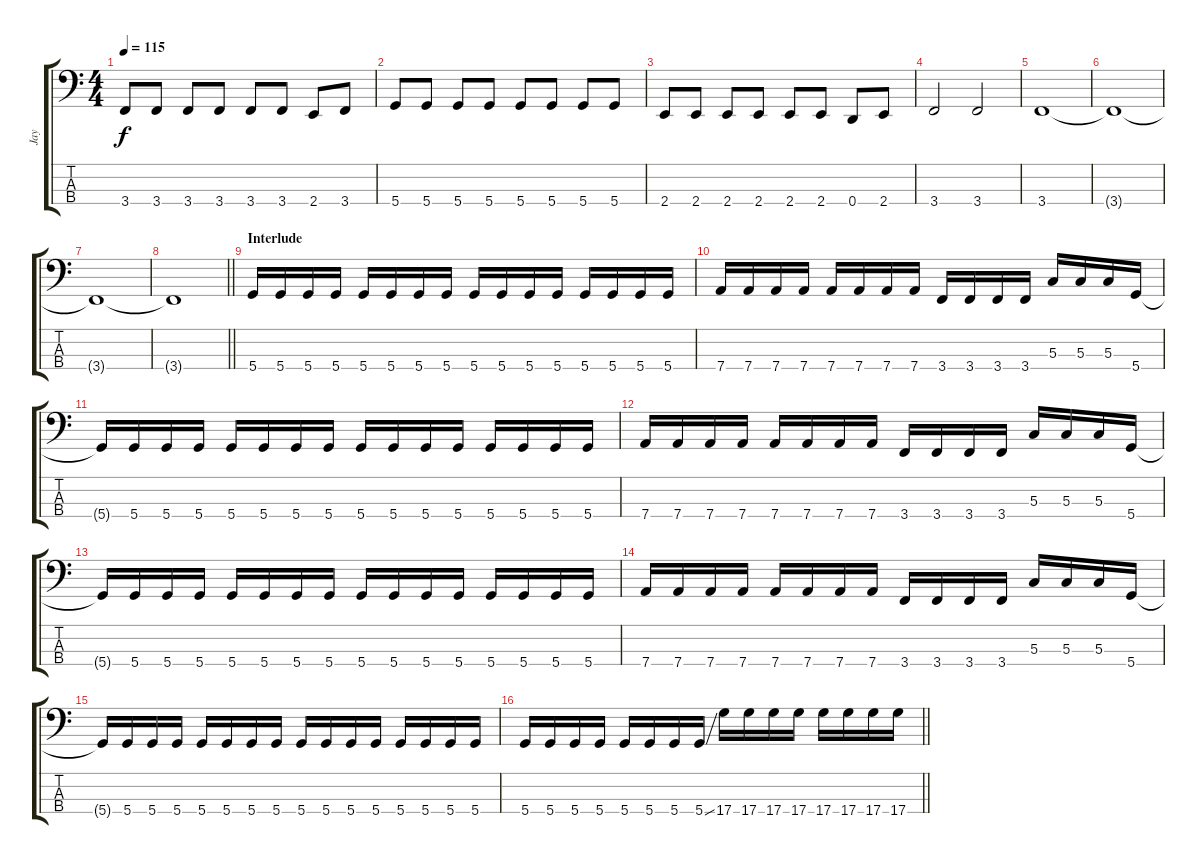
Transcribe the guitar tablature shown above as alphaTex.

\track ("Jay" "Jay") {instrument electricbasspick}
\staff {score tabs}
\tuning (F2 C2 G1 D1) {hide}
\ts (4 4)
\tempo 115
\clef f4
\ks c
3.4.8{dy f} 3.4.8 3.4.8 3.4.8 3.4.8 3.4.8 2.4.8 3.4.8 |
5.4.8 5.4.8 5.4.8 5.4.8 5.4.8 5.4.8 5.4.8 5.4.8 |
2.4.8 2.4.8 2.4.8 2.4.8 2.4.8 2.4.8 0.4.8 2.4.8 |
3.4.2 3.4.2 |
3.4.1 |
3.4{t}.1 |
3.4{t}.1 |
\barLineRight lightlight
3.4{t}.1 |
\section ("" "Interlude")
5.4.16 5.4.16 5.4.16 5.4.16 5.4.16 5.4.16 5.4.16 5.4.16 5.4.16 5.4.16 5.4.16 5.4.16 5.4.16 5.4.16 5.4.16 5.4.16 |
7.4.16 7.4.16 7.4.16 7.4.16 7.4.16 7.4.16 7.4.16 7.4.16 3.4.16 3.4.16 3.4.16 3.4.16 5.3.16 5.3.16 5.3.16 5.4.16 |
5.4{t}.16 5.4.16 5.4.16 5.4.16 5.4.16 5.4.16 5.4.16 5.4.16 5.4.16 5.4.16 5.4.16 5.4.16 5.4.16 5.4.16 5.4.16 5.4.16 |
7.4.16 7.4.16 7.4.16 7.4.16 7.4.16 7.4.16 7.4.16 7.4.16 3.4.16 3.4.16 3.4.16 3.4.16 5.3.16 5.3.16 5.3.16 5.4.16 |
5.4{t}.16 5.4.16 5.4.16 5.4.16 5.4.16 5.4.16 5.4.16 5.4.16 5.4.16 5.4.16 5.4.16 5.4.16 5.4.16 5.4.16 5.4.16 5.4.16 |
7.4.16 7.4.16 7.4.16 7.4.16 7.4.16 7.4.16 7.4.16 7.4.16 3.4.16 3.4.16 3.4.16 3.4.16 5.3.16 5.3.16 5.3.16 5.4.16 |
5.4{t}.16 5.4.16 5.4.16 5.4.16 5.4.16 5.4.16 5.4.16 5.4.16 5.4.16 5.4.16 5.4.16 5.4.16 5.4.16 5.4.16 5.4.16 5.4.16 |
\barLineRight lightlight
5.4.16 5.4.16 5.4.16 5.4.16 5.4.16 5.4.16 5.4.16 5.4{ss}.16 17.4.16 17.4.16 17.4.16 17.4.16 17.4.16 17.4.16 17.4.16 17.4.16
